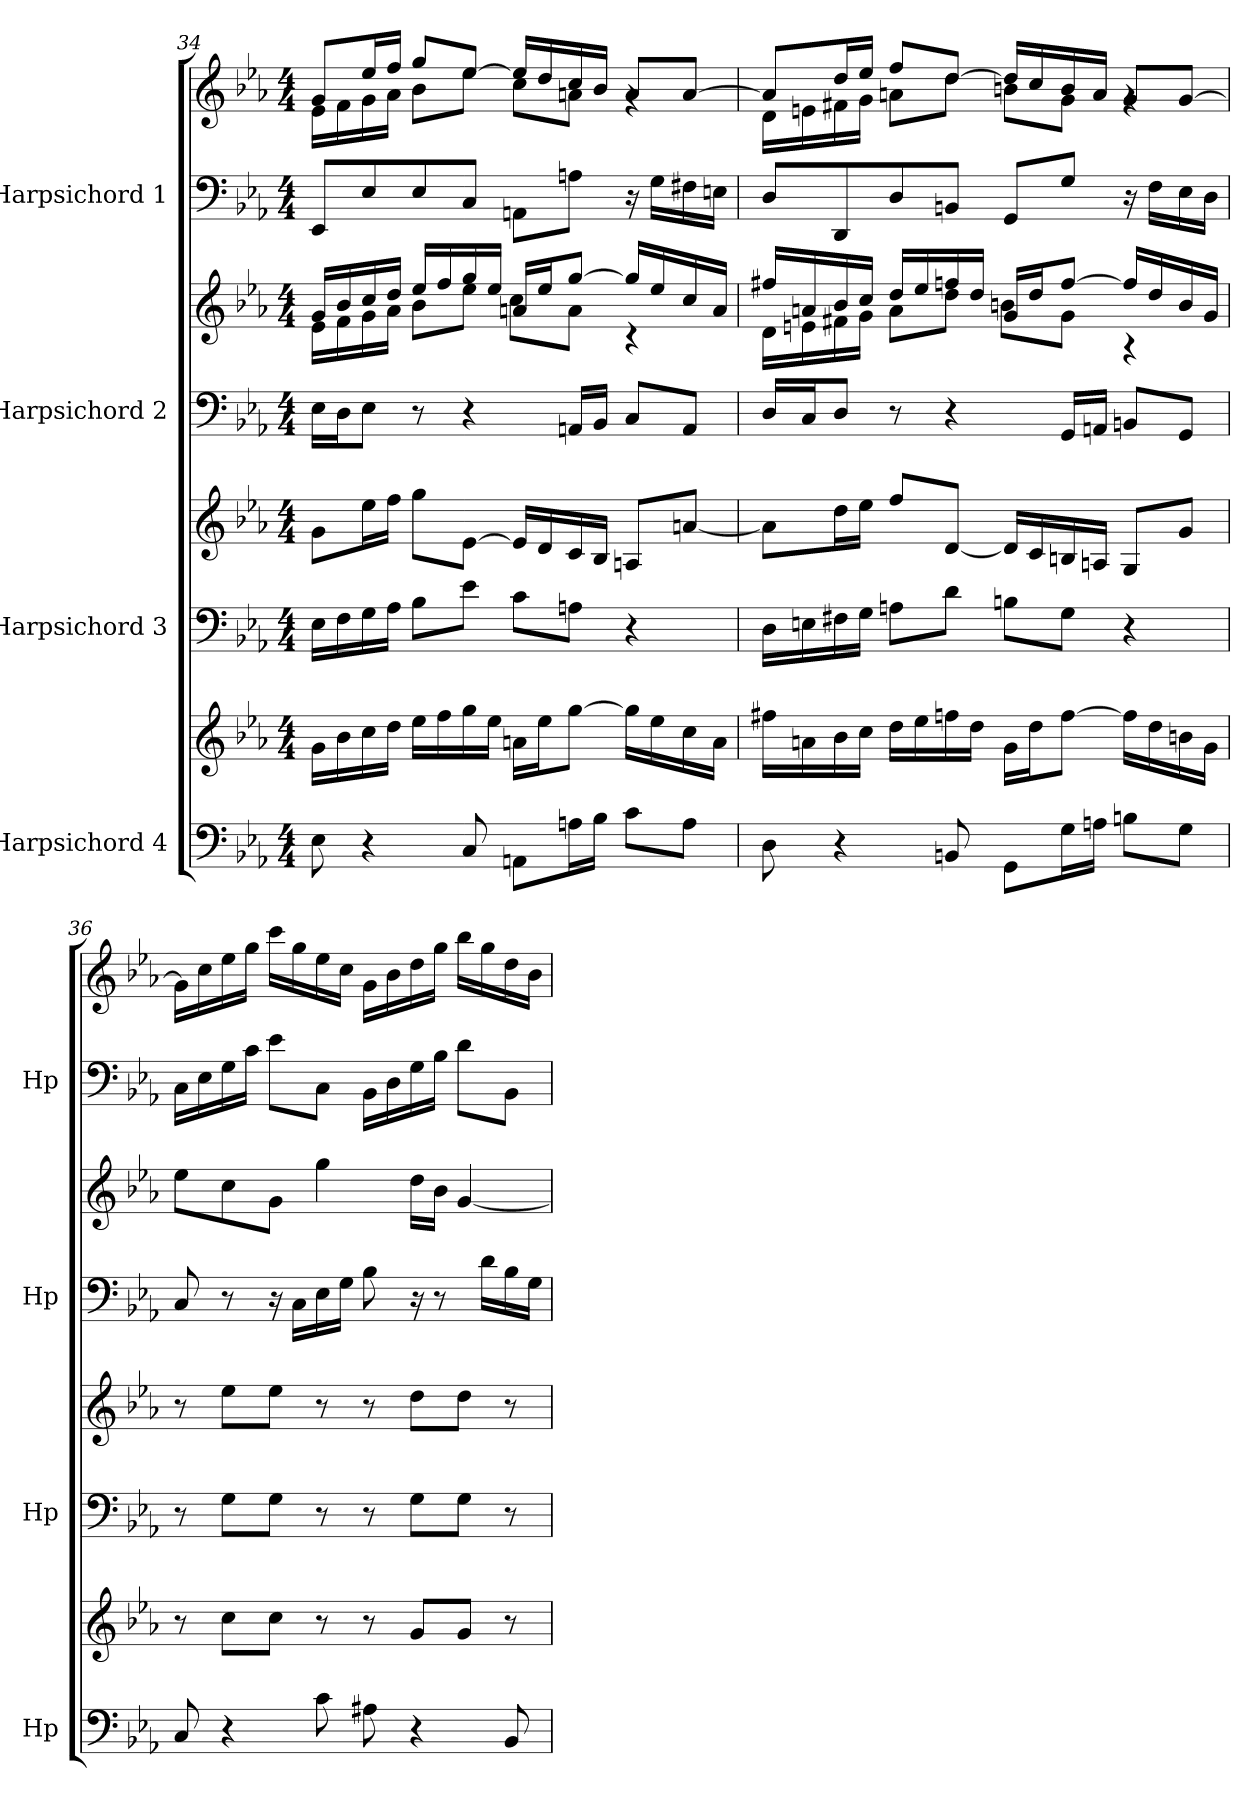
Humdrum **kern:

**kern	**kern	**kern	**kern	**kern	**kern	**kern	**kern
*part4	*part4	*part3	*part3	*part2	*part2	*part1	*part1
*staff8	*staff7	*staff6	*staff5	*staff4	*staff3	*staff2	*staff1
*I"Harpsichord 4	*	*I"Harpsichord 3	*	*I"Harpsichord 2	*	*I"Harpsichord 1	*
*I'Hp	*	*I'Hp	*	*I'Hp	*	*I'Hp	*
!!LO:PB:g=z
*clefF4	*clefG2	*clefF4	*clefG2	*clefF4	*clefG2	*clefF4	*clefG2
*k[b-e-a-]	*k[b-e-a-]	*k[b-e-a-]	*k[b-e-a-]	*k[b-e-a-]	*k[b-e-a-]	*k[b-e-a-]	*k[b-e-a-]
*M4/4	*M4/4	*M4/4	*M4/4	*M4/4	*M4/4	*M4/4	*M4/4
=34	=34	=34	=34	=34	=34	=34	=34
*	*	*	*	*	*^	*	*^
8E-\	16g\LL	16E-\LL	8g\L	16E-\LL	16g/LL	16e-\LL	8EE-/L	8g/L	16e-\LL
.	16b-\	16F\	.	16D\J	16b-/	16f\	.	.	16f\
4r	16cc\	16G\	16ee-\L	8E-\J	16cc/	16g\	8E-/	16ee-/L	16g\
.	16dd\JJ	16A-\JJ	16ff\JJ	.	16dd/JJ	16a-\JJ	.	16ff/JJ	16a-\JJ
.	16ee-\LL	8B-\L	8gg\L	8r	16ee-/LL	8b-\L	8E-/	8gg/L	8b-\L
.	16ff\	.	.	.	16ff/	.	.	.	.
8C/	16gg\	8e-\J	[8e-\J	4r	16gg/	8ee-\J	8C/J	[8ee-/J	8ee-\J
.	16ee-\JJ	.	.	.	16ee-/JJ	.	.	.	.
8AAn\L	16an\LL	8c\L	16e-/LL]	.	16an/LL	8cc\L	8AAn\L	16ee-/LL]	8cc\L
.	16ee-\J	.	16d/	.	16ee-/J	.	.	16dd/	.
16An\L	[8gg\J	8An\J	16c/	16AAn/LL	[8gg/J	8a\J	8An\J	16cc/	8an\J
16B-\JJ	.	.	16B-/JJ	16BB-/JJ	.	.	.	16b-/JJ	.
8c\L	16gg\LL]	4r	8An/L	8C/L	16gg/LL]	4r	16r	8a/L	4rg
.	16ee-\	.	.	.	16ee-/	.	16G\LL	.	.
8A\J	16cc\	.	[8an/J	8AA/J	16cc/	.	16F#X\	[8a/J	.
.	16a\JJ	.	.	.	16a/JJ	.	16En\JJ	.	.
=35	=35	=35	=35	=35	=35	=35	=35	=35	=35
8D\	16ff#X\LL	16D\LL	8a\L]	16D/LL	16ff#X/LL	16d\LL	8D/L	8a/L]	16d\LL
.	16an\	16En\	.	16C/J	16an/	16en\	.	.	16en\
4r	16b-\	16F#X\	16dd\L	8D/J	16b-/	16f#X\	8DD/	16dd/L	16f#X\
.	16cc\JJ	16G\JJ	16ee-\JJ	.	16cc/JJ	16g\JJ	.	16ee-/JJ	16g\JJ
.	16dd\LL	8An\L	8ff/L	8r	16dd/LL	8a\L	8D/	8ff/L	8an\L
.	16ee-\	.	.	.	16ee-/	.	.	.	.
8BBn/	16ffn\	8d\J	[8d/J	4r	16ffn/	8dd\J	8BBn/J	[8dd/J	8dd\J
.	16dd\JJ	.	.	.	16dd/JJ	.	.	.	.
8GG\L	16g\LL	8Bn\L	16d/LL]	.	16g/LL	8bn\L	8GG/L	16dd/LL]	8bn\L
.	16dd\J	.	16c/	.	16dd/J	.	.	16cc/	.
16G\L	[8ff\J	8G\J	16Bn/	16GG/LL	[8ff/J	8g\J	8G/J	16b/	8g\J
16An\JJ	.	.	16An/JJ	16AAn/JJ	.	.	.	16a/JJ	.
8Bn\L	16ff\LL]	4r	8G/L	8BBn/L	16ff/LL]	4r	16r	8g/L	4rg
.	16dd\	.	.	.	16dd/	.	16F\LL	.	.
8G\J	16bn\	.	8g/J	8GG/J	16b/	.	16E-\	[8g/J	.
.	16g\JJ	.	.	.	16g/JJ	.	16D\JJ	.	.
*	*	*	*	*	*v	*v	*	*v	*v
!!LO:PB:g=z
=36	=36	=36	=36	=36	=36	=36	=36
8C/	8r	8r	8r	8C/	8ee-\L	16C\LL	16g\LL]
.	.	.	.	.	.	16E-\	16cc\
4r	8cc\L	8G\L	8ee-\L	8r	8cc\	16G\	16ee-\
.	.	.	.	.	.	16c\JJ	16gg\JJ
.	8cc\J	8G\J	8ee-\J	16r	8g\J	8e-\L	16ccc\LL
.	.	.	.	16C\LL	.	.	16gg\
8c\	8r	8r	8r	16E-\	4gg\	8C\J	16ee-\
.	.	.	.	16G\JJ	.	.	16cc\JJ
8A#X\	8r	8r	8r	8B-\	.	16BB-\LL	16g\LL
.	.	.	.	.	.	16D\	16b-\
4r	8g/L	8G\L	8dd\L	16r	16dd\LL	16G\	16dd\
.	.	.	.	8r	16b-\JJ	16B-\JJ	16gg\JJ
.	8g/J	8G\J	8dd\J	.	[4g/	8d\L	16bb-\LL
.	.	.	.	16d\LL	.	.	16gg\
8BB-/	8r	8r	8r	16B-\	.	8BB-\J	16dd\
.	.	.	.	16G\JJ	.	.	16b-\JJ
=	=	=	=	=	=	=	=
*-	*-	*-	*-	*-	*-	*-	*-
